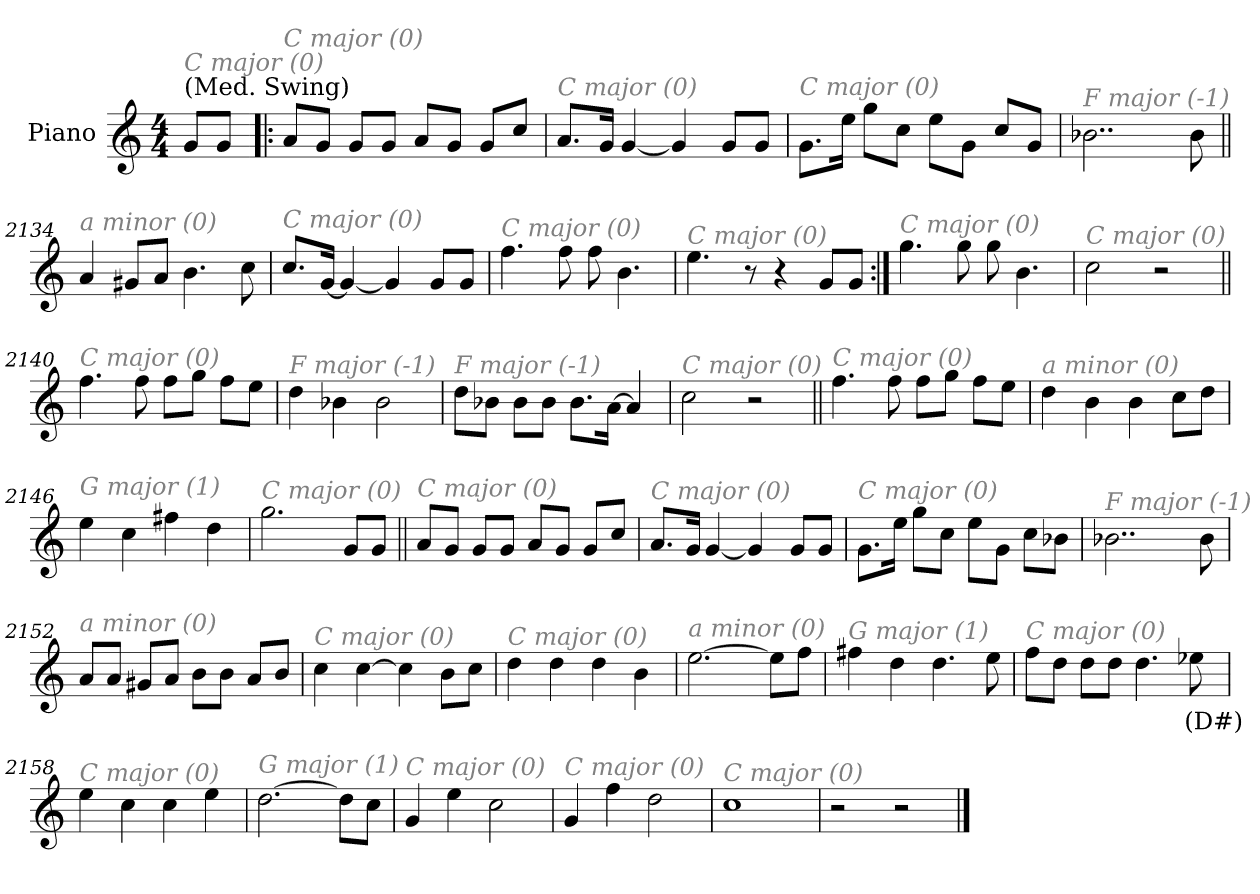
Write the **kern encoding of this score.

**kern	**text
*part1	*part1
*staff1	*staff1
*I"Piano	*
*I'Pno.	*
*clefG2	*
*k[]	*
*M4/4	*
*MM144	*
=1	=1
!LO:TX:a:t=(Med. Swing)	!
!LO:TX:i:color=#808080:t=C major (0)	!
8g/L	.
8g/J	.
=2130!|:	=2130!|:
!LO:TX:i:color=#808080:t=C major (0)	!
8a/L	.
8g/J	.
8g/L	.
8g/J	.
8a/L	.
8g/J	.
8g/L	.
8cc/J	.
=2131	=2131
!LO:TX:i:color=#808080:t=C major (0)	!
8.a/L	.
16g/Jk	.
[4g/	.
4g/]	.
8g/L	.
8g/J	.
!!LO:LB:g=z
=2132	=2132
!LO:TX:i:color=#808080:t=C major (0)	!
8.g\L	.
16ee\Jk	.
8gg\L	.
8cc\J	.
8ee\L	.
8g\J	.
8cc/L	.
8g/J	.
=2133	=2133
!LO:TX:i:color=#808080:t=F major (-1)	!
2..b-X\	.
8b-\	.
!!LO:LB:g=z
=2134||	=2134||
!LO:TX:i:color=#808080:t=a minor (0)	!
4a/	.
8g#X/L	.
8a/J	.
4.b\	.
8cc\	.
=2135	=2135
!LO:TX:i:color=#808080:t=C major (0)	!
8.cc/L	.
[16g/Jk	.
4g/_	.
4g/]	.
8g/L	.
8g/J	.
!!LO:LB:g=z
=2136	=2136
!LO:TX:i:color=#808080:t=C major (0)	!
4.ff\	.
8ff\	.
8ff\	.
4.b\	.
=2137	=2137
!LO:TX:i:color=#808080:t=C major (0)	!
4.ee\	.
8r	.
4r	.
8g/L	.
8g/J	.
!!LO:LB:g=z
=2138:|!	=2138:|!
!LO:TX:i:color=#808080:t=C major (0)	!
4.gg\	.
8gg\	.
8gg\	.
4.b\	.
=2139	=2139
!LO:TX:i:color=#808080:t=C major (0)	!
2cc\	.
2r	.
!!LO:LB:g=z
=2140||	=2140||
!LO:TX:i:color=#808080:t=C major (0)	!
4.ff\	.
8ff\	.
8ff\L	.
8gg\J	.
8ff\L	.
8ee\J	.
=2141	=2141
!LO:TX:i:color=#808080:t=F major (-1)	!
4dd\	.
4b-X\	.
2b-\	.
!!LO:LB:g=z
=2142	=2142
!LO:TX:i:color=#808080:t=F major (-1)	!
8dd\L	.
8b-X\J	.
8b-\L	.
8b-\J	.
8.b-\L	.
[>16a\Jk	.
4a/]	.
=2143	=2143
!LO:TX:i:color=#808080:t=C major (0)	!
2cc\	.
2r	.
!!LO:LB:g=z
=2144||	=2144||
!LO:TX:i:color=#808080:t=C major (0)	!
4.ff\	.
8ff\	.
8ff\L	.
8gg\J	.
8ff\L	.
8ee\J	.
=2145	=2145
!LO:TX:i:color=#808080:t=a minor (0)	!
4dd\	.
4b\	.
4b\	.
8cc\L	.
8dd\J	.
!!LO:LB:g=z
=2146	=2146
!LO:TX:i:color=#808080:t=G major (1)	!
4ee\	.
4cc\	.
4ff#X\	.
4dd\	.
=2147	=2147
!LO:TX:i:color=#808080:t=C major (0)	!
2.gg\	.
8g/L	.
8g/J	.
!!LO:LB:g=z
=2148||	=2148||
!LO:TX:i:color=#808080:t=C major (0)	!
8a/L	.
8g/J	.
8g/L	.
8g/J	.
8a/L	.
8g/J	.
8g/L	.
8cc/J	.
=2149	=2149
!LO:TX:i:color=#808080:t=C major (0)	!
8.a/L	.
16g/Jk	.
[4g/	.
4g/]	.
8g/L	.
8g/J	.
!!LO:PB:g=z
=2150	=2150
!LO:TX:i:color=#808080:t=C major (0)	!
8.g\L	.
16ee\Jk	.
8gg\L	.
8cc\J	.
8ee\L	.
8g\J	.
8cc\L	.
8b-X\J	.
=2151	=2151
!LO:TX:i:color=#808080:t=F major (-1)	!
2..b-X\	.
8b-\	.
!!LO:LB:g=z
=2152	=2152
!LO:TX:i:color=#808080:t=a minor (0)	!
8a/L	.
8a/J	.
8g#X/L	.
8a/J	.
8b\L	.
8b\J	.
8a/L	.
8b/J	.
=2153	=2153
!LO:TX:i:color=#808080:t=C major (0)	!
4cc\	.
[4cc\	.
4cc\]	.
8b\L	.
8cc\J	.
!!LO:LB:g=z
=2154	=2154
!LO:TX:i:color=#808080:t=C major (0)	!
4dd\	.
4dd\	.
4dd\	.
4b\	.
=2155	=2155
!LO:TX:i:color=#808080:t=a minor (0)	!
[2.ee\	.
8ee\L]	.
8ff\J	.
!!LO:LB:g=z
=2156	=2156
!LO:TX:i:color=#808080:t=G major (1)	!
4ff#X\	.
4dd\	.
4.dd\	.
8ee\	.
=2157	=2157
!LO:TX:i:color=#808080:t=C major (0)	!
8ff\L	.
8dd\J	.
8dd\L	.
8dd\J	.
4.dd\	.
8ee-Xi\	(D#)
!!LO:LB:g=z
=2158	=2158
!LO:TX:i:color=#808080:t=C major (0)	!
4ee\	.
4cc\	.
4cc\	.
4ee\	.
=2159	=2159
!LO:TX:i:color=#808080:t=G major (1)	!
[2.dd\	.
8dd\L]	.
8cc\J	.
!!LO:LB:g=z
=2160	=2160
!LO:TX:i:color=#808080:t=C major (0)	!
4g/	.
4ee\	.
2cc\	.
=2161	=2161
!LO:TX:i:color=#808080:t=C major (0)	!
4g/	.
4ff\	.
2dd\	.
!!LO:LB:g=z
=2162	=2162
!LO:TX:i:color=#808080:t=C major (0)	!
1cc	.
=2163	=2163
2r	.
2r	.
==	==
*-	*-
